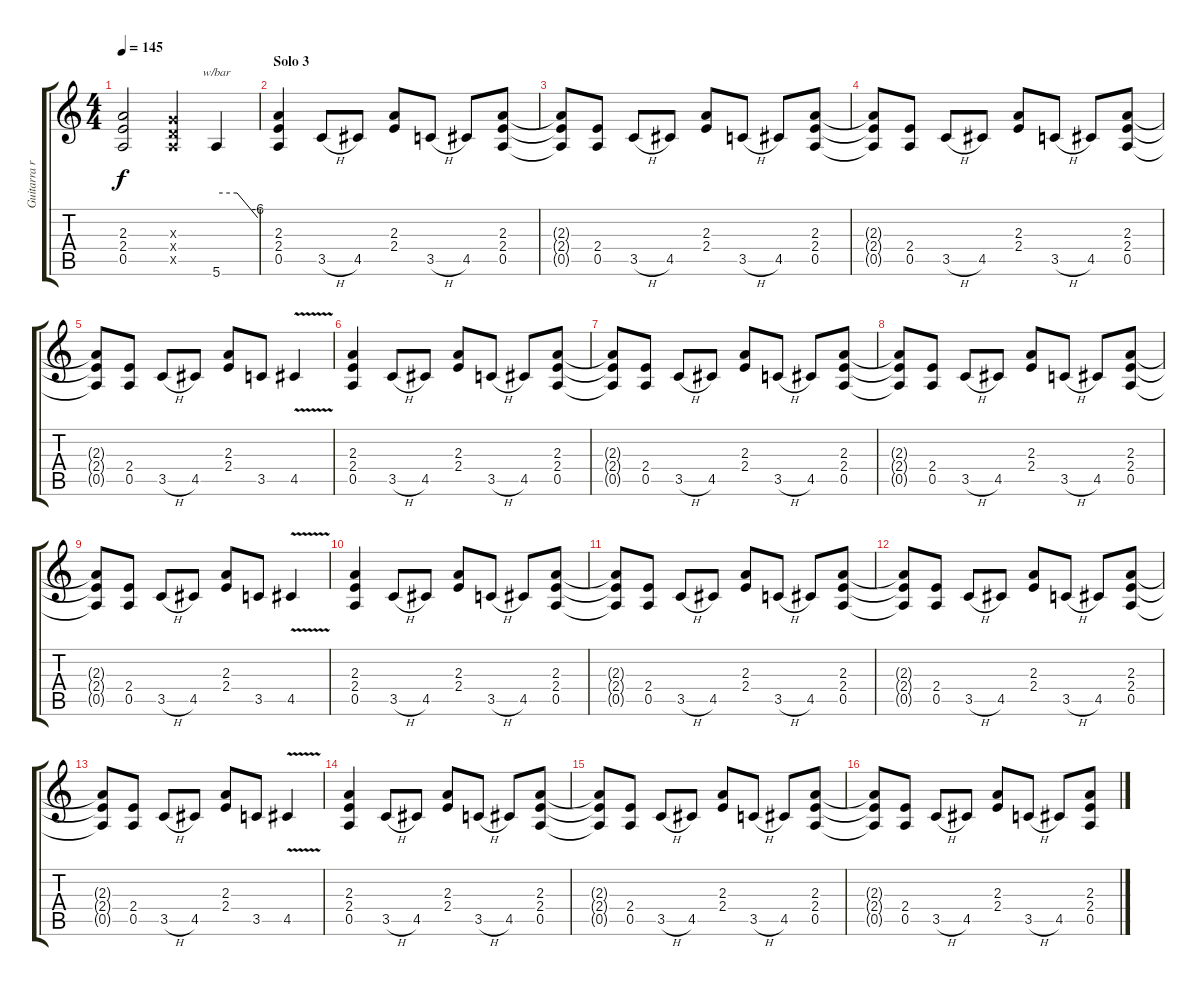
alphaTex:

\track ("Guitarra rítmica" "Guitarra r") {instrument distortionguitar}
\staff {score tabs}
\tuning (E4 B3 G3 D3 A2 E2) {hide}
\ts (4 4)
\tempo 145
\clef g2
\ks c
(2.3{t} 2.4{t} 0.5{t}).2{dy f volume 7} (0.3{x} 0.4{x} 0.5{x}).4{volume 13} 5.6.4{tbe (custom default 0 0 30 0 60 -24)} |
\section ("" "Solo 3")
(2.3 2.4 0.5).4 3.5{h}.8 4.5.8 (2.3 2.4).8 3.5{h}.8 4.5.8 (2.3 2.4 0.5).8 |
(2.3{t} 2.4{t} 0.5{t}).8 (2.4 0.5).8 3.5{h}.8 4.5.8 (2.3 2.4).8 3.5{h}.8 4.5.8 (2.3 2.4 0.5).8 |
(2.3{t} 2.4{t} 0.5{t}).8 (2.4 0.5).8 3.5{h}.8 4.5.8 (2.3 2.4).8 3.5{h}.8 4.5.8 (2.3 2.4 0.5).8 |
(2.3{t} 2.4{t} 0.5{t}).8 (2.4 0.5).8 3.5{h}.8 4.5.8 (2.3 2.4).8 3.5.8 4.5{v}.4 |
(2.3 2.4 0.5).4 3.5{h}.8 4.5.8 (2.3 2.4).8 3.5{h}.8 4.5.8 (2.3 2.4 0.5).8 |
(2.3{t} 2.4{t} 0.5{t}).8 (2.4 0.5).8 3.5{h}.8 4.5.8 (2.3 2.4).8 3.5{h}.8 4.5.8 (2.3 2.4 0.5).8 |
(2.3{t} 2.4{t} 0.5{t}).8 (2.4 0.5).8 3.5{h}.8 4.5.8 (2.3 2.4).8 3.5{h}.8 4.5.8 (2.3 2.4 0.5).8 |
(2.3{t} 2.4{t} 0.5{t}).8 (2.4 0.5).8 3.5{h}.8 4.5.8 (2.3 2.4).8 3.5.8 4.5{v}.4 |
(2.3 2.4 0.5).4 3.5{h}.8 4.5.8 (2.3 2.4).8 3.5{h}.8 4.5.8 (2.3 2.4 0.5).8 |
(2.3{t} 2.4{t} 0.5{t}).8 (2.4 0.5).8 3.5{h}.8 4.5.8 (2.3 2.4).8 3.5{h}.8 4.5.8 (2.3 2.4 0.5).8 |
(2.3{t} 2.4{t} 0.5{t}).8 (2.4 0.5).8 3.5{h}.8 4.5.8 (2.3 2.4).8 3.5{h}.8 4.5.8 (2.3 2.4 0.5).8 |
(2.3{t} 2.4{t} 0.5{t}).8 (2.4 0.5).8 3.5{h}.8 4.5.8 (2.3 2.4).8 3.5.8 4.5{v}.4 |
(2.3 2.4 0.5).4 3.5{h}.8 4.5.8 (2.3 2.4).8 3.5{h}.8 4.5.8 (2.3 2.4 0.5).8 |
(2.3{t} 2.4{t} 0.5{t}).8 (2.4 0.5).8 3.5{h}.8 4.5.8 (2.3 2.4).8 3.5{h}.8 4.5.8 (2.3 2.4 0.5).8 |
(2.3{t} 2.4{t} 0.5{t}).8 (2.4 0.5).8 3.5{h}.8 4.5.8 (2.3 2.4).8 3.5{h}.8 4.5.8 (2.3 2.4 0.5).8
